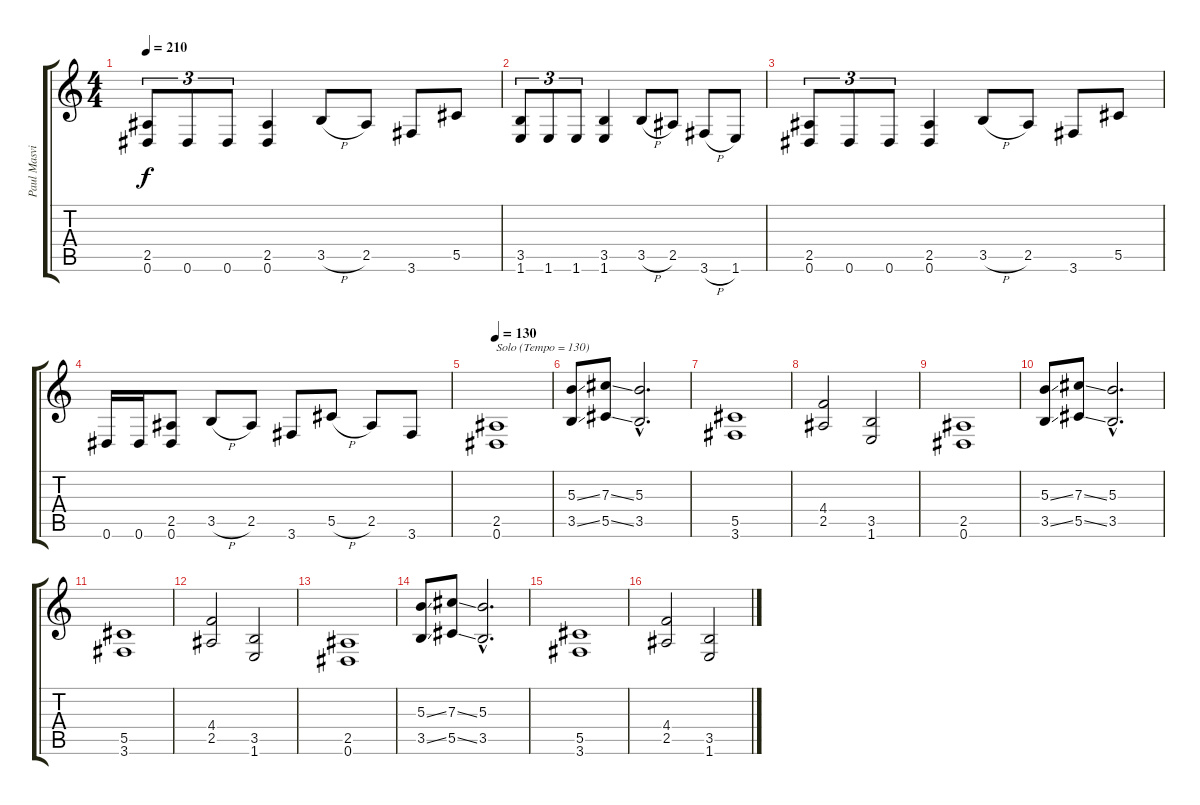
\track ("Paul Masvidal" "Paul Masvi") {instrument distortionguitar}
\staff {score tabs}
\tuning (Eb4 Bb3 Gb3 Db3 Ab2 Eb2) {hide}
\ts (4 4)
\tempo 210
\clef g2
\ks c
(2.5 0.6).8{tu (3 2) dy f} 0.6.8{tu (3 2)} 0.6.8{tu (3 2)} (2.5 0.6).4 3.5{h}.8 2.5.8 3.6.8 5.5.8 |
(3.5 1.6).8{tu (3 2)} 1.6.8{tu (3 2)} 1.6.8{tu (3 2)} (3.5 1.6).4 3.5{h}.8 2.5.8 3.6{h}.8 1.6.8 |
(2.5 0.6).8{tu (3 2)} 0.6.8{tu (3 2)} 0.6.8{tu (3 2)} (2.5 0.6).4 3.5{h}.8 2.5.8 3.6.8 5.5.8 |
0.6.16 0.6.16 (2.5 0.6).8 3.5{h}.8 2.5.8 3.6.8 5.5{h}.8 2.5.8 3.6.8 |
\tempo 130
(2.5 0.6).1{txt "Solo (Tempo = 130)"} |
(5.3{ss} 3.5{ss}).8 (7.3{ss} 5.5{ss}).8 (5.3{hac} 3.5{hac}).2{d} |
(5.5 3.6).1 |
(4.4 2.5).2 (3.5 1.6).2 |
(2.5 0.6).1 |
(5.3{ss} 3.5{ss}).8 (7.3{ss} 5.5{ss}).8 (5.3{hac} 3.5{hac}).2{d} |
(5.5 3.6).1 |
(4.4 2.5).2 (3.5 1.6).2 |
(2.5 0.6).1 |
(5.3{ss} 3.5{ss}).8 (7.3{ss} 5.5{ss}).8 (5.3{hac} 3.5{hac}).2{d} |
(5.5 3.6).1 |
(4.4 2.5).2 (3.5 1.6).2
